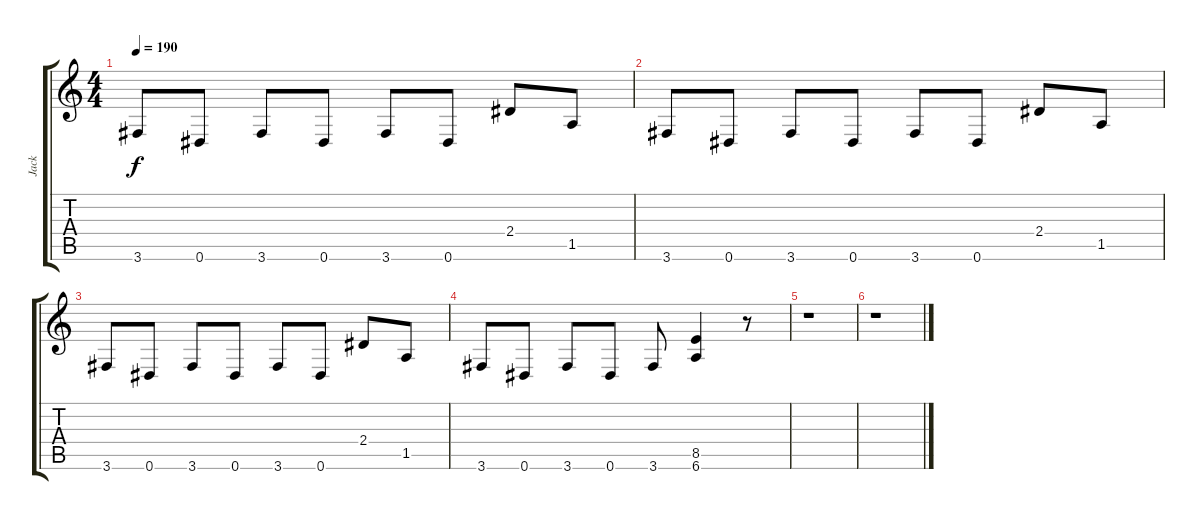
\track ("Jack" "Jack") {instrument distortionguitar}
\staff {score tabs}
\tuning (Eb4 Bb3 Gb3 Db3 Ab2 Eb2) {hide}
\ts (4 4)
\tempo 190
\clef g2
\ks c
3.6.8{dy f} 0.6.8 3.6.8 0.6.8 3.6.8 0.6.8 2.4.8 1.5.8 |
3.6.8 0.6.8 3.6.8 0.6.8 3.6.8 0.6.8 2.4.8 1.5.8 |
3.6.8 0.6.8 3.6.8 0.6.8 3.6.8 0.6.8 2.4.8 1.5.8 |
3.6.8 0.6.8 3.6.8 0.6.8 3.6.8 (8.5 6.6).4 r.8 |
r.1 |
r.1
